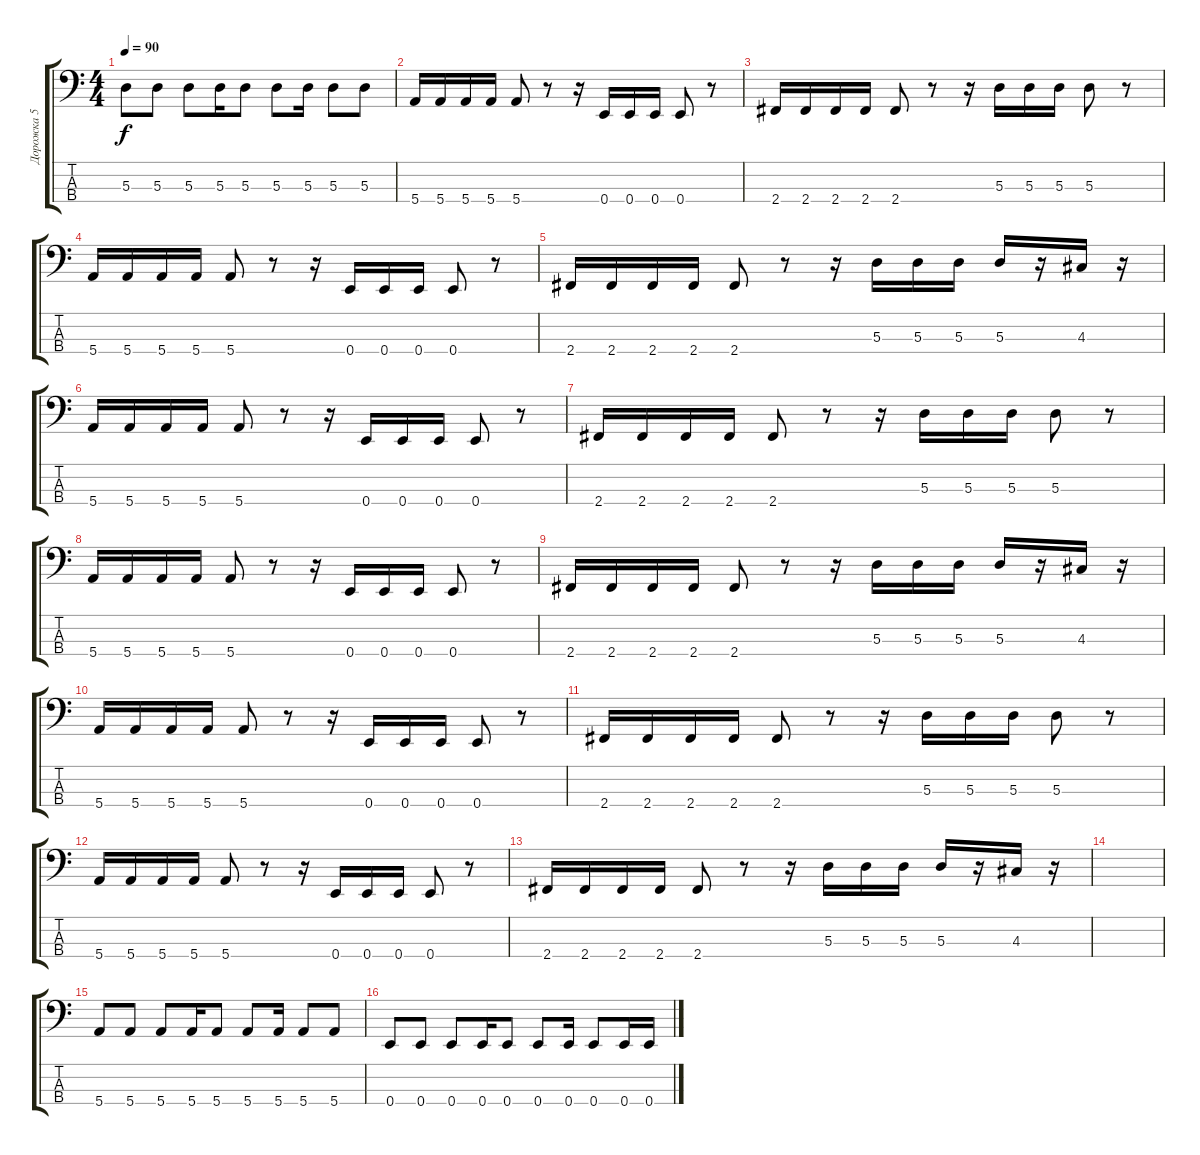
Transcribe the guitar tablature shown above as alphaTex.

\track ("Дорожка 5" "Дорожка 5") {instrument electricbassfinger}
\staff {score tabs}
\tuning (G2 D2 A1 E1) {hide}
\ts (4 4)
\tempo 90
\clef f4
\ks c
5.3.8{dy f} 5.3.8 5.3.8 5.3.16 5.3.8 5.3.8 5.3.16 5.3.8 5.3.8 |
5.4.16 5.4.16 5.4.16 5.4.16 5.4.8 r.8 r.16 0.4.16 0.4.16 0.4.16 0.4.8 r.8 |
2.4.16 2.4.16 2.4.16 2.4.16 2.4.8 r.8 r.16 5.3.16 5.3.16 5.3.16 5.3.8 r.8 |
5.4.16 5.4.16 5.4.16 5.4.16 5.4.8 r.8 r.16 0.4.16 0.4.16 0.4.16 0.4.8 r.8 |
2.4.16 2.4.16 2.4.16 2.4.16 2.4.8 r.8 r.16 5.3.16 5.3.16 5.3.16 5.3.16 r.16 4.3.16 r.16 |
5.4.16 5.4.16 5.4.16 5.4.16 5.4.8 r.8 r.16 0.4.16 0.4.16 0.4.16 0.4.8 r.8 |
2.4.16 2.4.16 2.4.16 2.4.16 2.4.8 r.8 r.16 5.3.16 5.3.16 5.3.16 5.3.8 r.8 |
5.4.16 5.4.16 5.4.16 5.4.16 5.4.8 r.8 r.16 0.4.16 0.4.16 0.4.16 0.4.8 r.8 |
2.4.16 2.4.16 2.4.16 2.4.16 2.4.8 r.8 r.16 5.3.16 5.3.16 5.3.16 5.3.16 r.16 4.3.16 r.16 |
5.4.16 5.4.16 5.4.16 5.4.16 5.4.8 r.8 r.16 0.4.16 0.4.16 0.4.16 0.4.8 r.8 |
2.4.16 2.4.16 2.4.16 2.4.16 2.4.8 r.8 r.16 5.3.16 5.3.16 5.3.16 5.3.8 r.8 |
5.4.16 5.4.16 5.4.16 5.4.16 5.4.8 r.8 r.16 0.4.16 0.4.16 0.4.16 0.4.8 r.8 |
2.4.16 2.4.16 2.4.16 2.4.16 2.4.8 r.8 r.16 5.3.16 5.3.16 5.3.16 5.3.16 r.16 4.3.16 r.16 |
|
5.4.8 5.4.8 5.4.8 5.4.16 5.4.8 5.4.8 5.4.16 5.4.8 5.4.8 |
0.4.8 0.4.8 0.4.8 0.4.16 0.4.8 0.4.8 0.4.16 0.4.8 0.4.16 0.4.16
